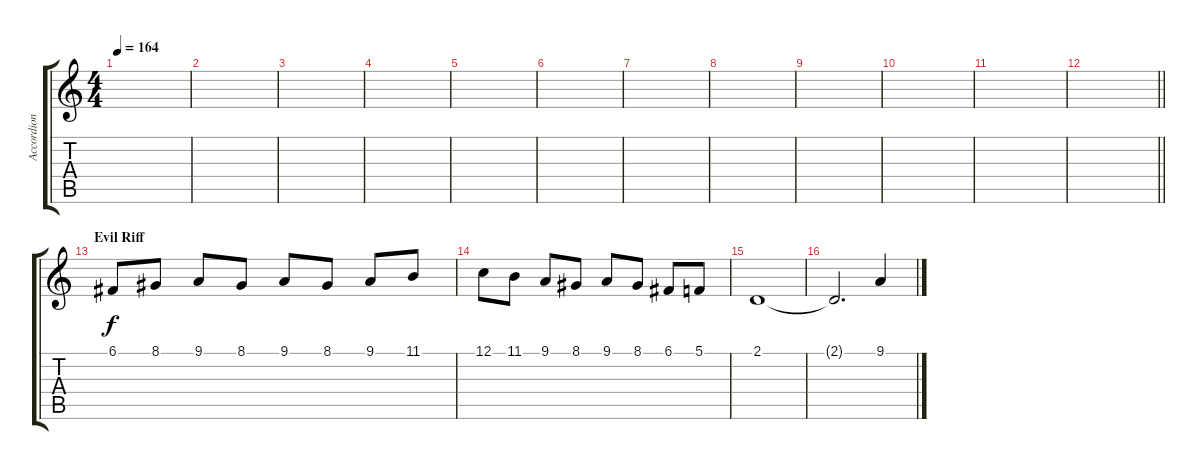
\track ("Accordion" "Accordion") {instrument accordion}
\staff {score tabs}
\tuning (C4 G3 Eb3 Bb2 F2 C2) {hide}
\ts (4 4)
\tempo 164
\clef g2
\ks c
|
|
|
|
|
|
|
|
|
|
|
\barLineRight lightlight
|
\section ("" "Evil Riff")
6.1.8 8.1.8 9.1.8 8.1.8 9.1.8 8.1.8 9.1.8 11.1.8 |
12.1.8 11.1.8 9.1.8 8.1.8 9.1.8 8.1.8 6.1.8 5.1.8 |
2.1.1 |
2.1{t}.2{d} 9.1.4
